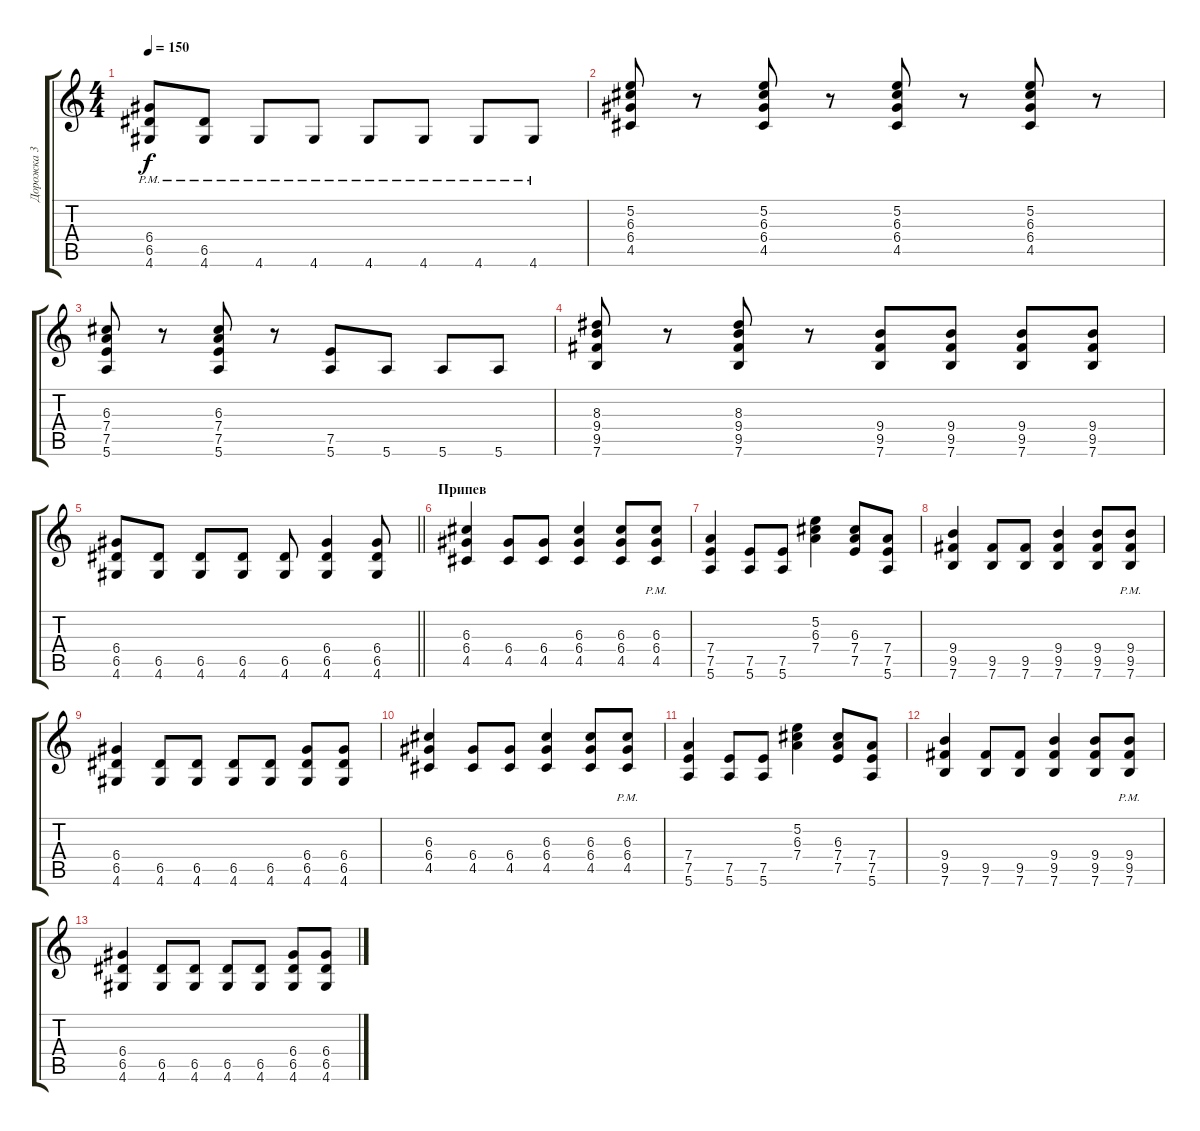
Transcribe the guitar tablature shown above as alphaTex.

\track ("Дорожка 3" "Дорожка 3") {instrument distortionguitar}
\staff {score tabs}
\tuning (E4 B3 G3 D3 A2 E2) {hide}
\ts (4 4)
\tempo 150
\clef g2
\ks c
(6.4 6.5 4.6{pm}).8{dy f} (6.5 4.6{pm}).8 4.6{pm}.8 4.6{pm}.8 4.6{pm}.8 4.6{pm}.8 4.6{pm}.8 4.6{pm}.8 |
(5.2 6.3 6.4 4.5).8 r.8 (5.2 6.3 6.4 4.5).8 r.8 (5.2 6.3 6.4 4.5).8 r.8 (5.2 6.3 6.4 4.5).8 r.8 |
(6.3 7.4 7.5 5.6).8 r.8 (6.3 7.4 7.5 5.6).8 r.8 (7.5 5.6).8 5.6.8 5.6.8 5.6.8 |
(8.3 9.4 9.5 7.6).8 r.8 (8.3 9.4 9.5 7.6).8 r.8 (9.4 9.5 7.6).8 (9.4 9.5 7.6).8 (9.4 9.5 7.6).8 (9.4 9.5 7.6).8 |
\barLineRight lightlight
(6.4 6.5 4.6).8 (6.5 4.6).8 (6.5 4.6).8 (6.5 4.6).8 (6.5 4.6).8 (6.4 6.5 4.6).4 (6.4 6.5 4.6).8 |
\section ("" "Припев")
(6.3 6.4 4.5).4 (6.4 4.5).8 (6.4 4.5).8 (6.3 6.4 4.5).4 (6.3 6.4 4.5).8 (6.3{pm} 6.4{pm} 4.5{pm}).8 |
(7.4 7.5 5.6).4 (7.5 5.6).8 (7.5 5.6).8 (5.2 6.3 7.4).4 (6.3 7.4 7.5).8 (7.4 7.5 5.6).8 |
(9.4 9.5 7.6).4 (9.5 7.6).8 (9.5 7.6).8 (9.4 9.5 7.6).4 (9.4 9.5 7.6).8 (9.4{pm} 9.5{pm} 7.6{pm}).8 |
(6.4 6.5 4.6).4 (6.5 4.6).8 (6.5 4.6).8 (6.5 4.6).8 (6.5 4.6).8 (6.4 6.5 4.6).8 (6.4 6.5 4.6).8 |
(6.3 6.4 4.5).4 (6.4 4.5).8 (6.4 4.5).8 (6.3 6.4 4.5).4 (6.3 6.4 4.5).8 (6.3{pm} 6.4{pm} 4.5{pm}).8 |
(7.4 7.5 5.6).4 (7.5 5.6).8 (7.5 5.6).8 (5.2 6.3 7.4).4 (6.3 7.4 7.5).8 (7.4 7.5 5.6).8 |
(9.4 9.5 7.6).4 (9.5 7.6).8 (9.5 7.6).8 (9.4 9.5 7.6).4 (9.4 9.5 7.6).8 (9.4{pm} 9.5{pm} 7.6{pm}).8 |
(6.4 6.5 4.6).4 (6.5 4.6).8 (6.5 4.6).8 (6.5 4.6).8 (6.5 4.6).8 (6.4 6.5 4.6).8 (6.4 6.5 4.6).8
